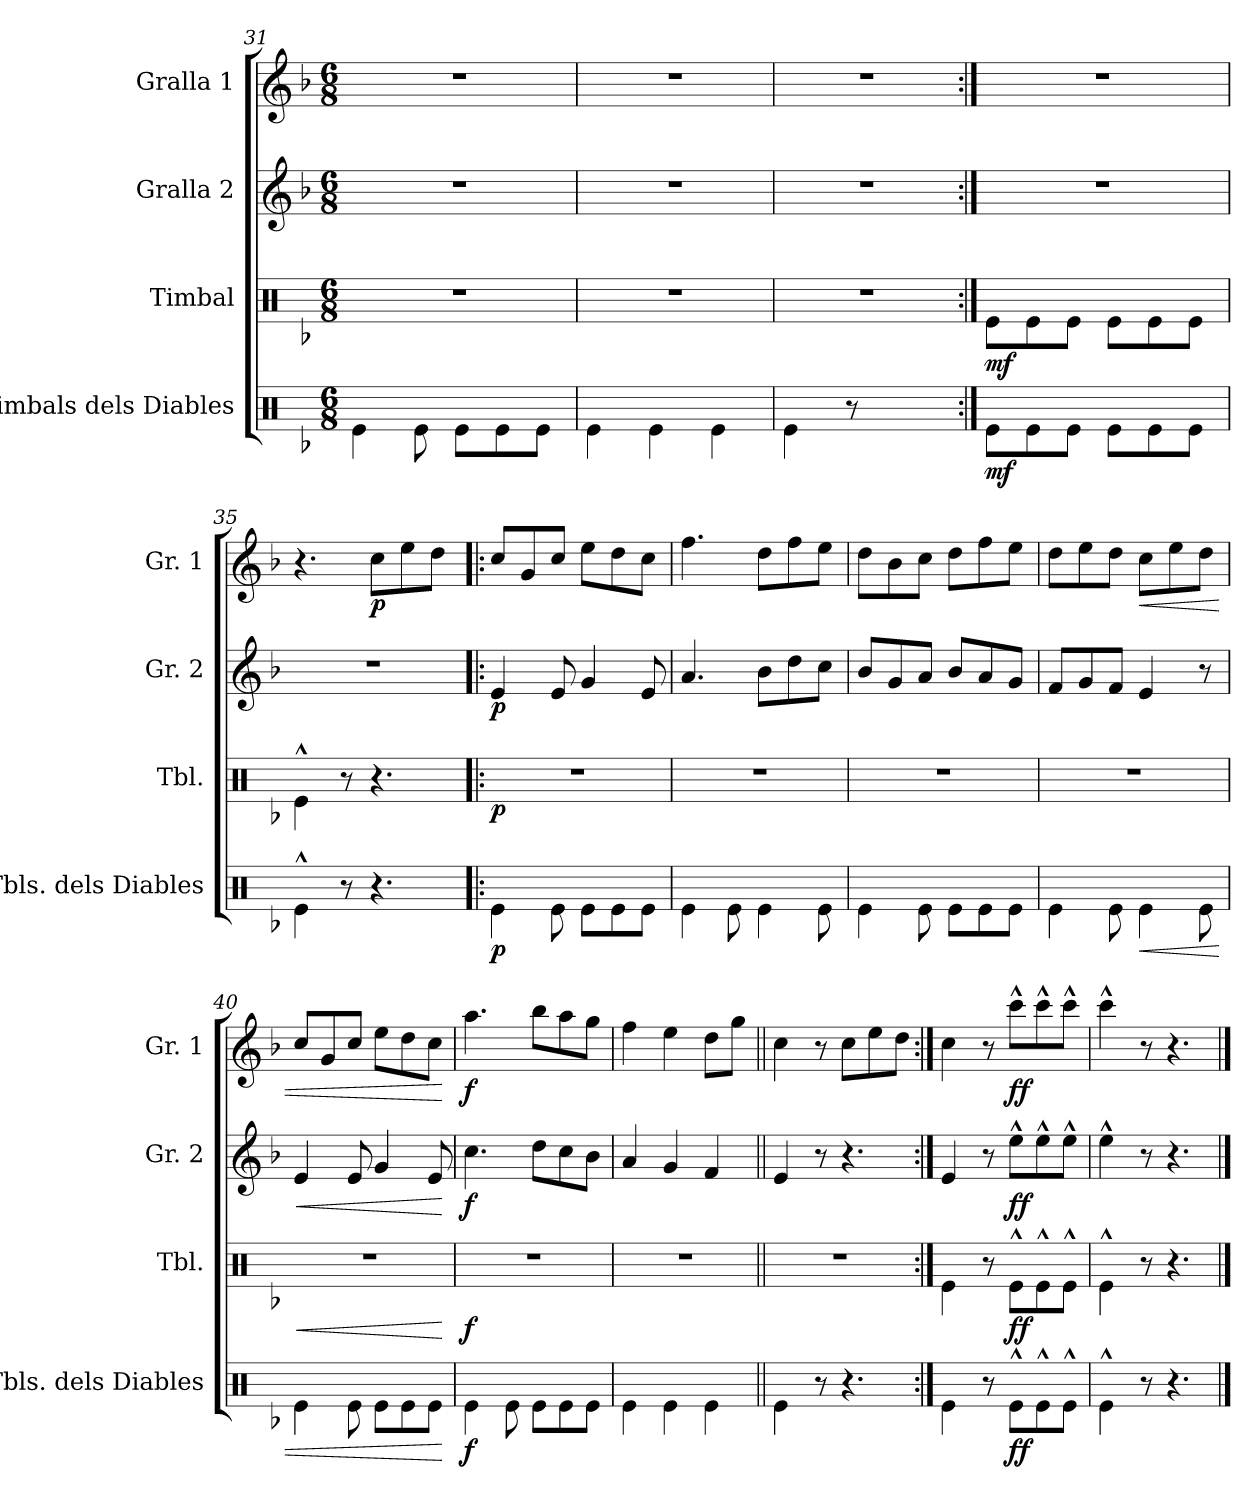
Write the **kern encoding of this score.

**kern	**dynam	**kern	**dynam	**kern	**dynam	**kern	**dynam
*part4	*part4	*part3	*part3	*part2	*part2	*part1	*part1
*staff4	*staff4	*staff3	*staff3	*staff2	*staff2	*staff1	*staff1
*I"Timbals dels Diables	*	*I"Timbal	*	*I"Gralla 2	*	*I"Gralla 1	*
*I'Tbls. dels Diables	*	*I'Tbl.	*	*I'Gr. 2	*	*I'Gr. 1	*
!!LO:LB:g=z
*clefX	*	*clefX	*	*clefG2	*	*clefG2	*
*k[b-]	*	*k[b-]	*	*k[b-]	*	*k[b-]	*
*F:	*	*F:	*	*F:	*	*F:	*
*M6/8	*	*M6/8	*	*M6/8	*	*M6/8	*
=31	=31	=31	=31	=31	=31	=31	=31
4Re\	.	2.r	.	2.r	.	2.r	.
8Re\	.	.	.	.	.	.	.
8Re\L	.	.	.	.	.	.	.
8Re\	.	.	.	.	.	.	.
8Re\J	.	.	.	.	.	.	.
=32	=32	=32	=32	=32	=32	=32	=32
4Re\	.	2.r	.	2.r	.	2.r	.
4Re\	.	.	.	.	.	.	.
4Re\	.	.	.	.	.	.	.
=33	=33	=33	=33	=33	=33	=33	=33
4Re\	.	2.r	.	2.r	.	2.r	.
8r	.	.	.	.	.	.	.
4.ryy	.	.	.	.	.	.	.
=34:|!	=34:|!	=34:|!	=34:|!	=34:|!	=34:|!	=34:|!	=34:|!
!	!LO:DY:b	!	!LO:DY:b	!	!	!	!
8Re\L	mf	8Re\L	mf	2.r	.	2.r	.
8Re\	.	8Re\	.	.	.	.	.
8Re\J	.	8Re\J	.	.	.	.	.
8Re\L	.	8Re\L	.	.	.	.	.
8Re\	.	8Re\	.	.	.	.	.
8Re\J	.	8Re\J	.	.	.	.	.
=35	=35	=35	=35	=35	=35	=35	=35
4Re^^>\	.	4Re^^>\	.	2.r	.	4.r	.
8r	.	8r	.	.	.	.	.
!	!	!	!	!	!	!	!LO:DY:b
4.r	.	4.r	.	.	.	8cc\L	p
.	.	.	.	.	.	8ee\	.
.	.	.	.	.	.	8dd\J	.
=36!|:	=36!|:	=36!|:	=36!|:	=36!|:	=36!|:	=36!|:	=36!|:
!	!LO:DY:b	!	!LO:DY:b	!	!LO:DY:b	!	!
4Re\	p	2.r	p	4e/	p	8cc/L	.
.	.	.	.	.	.	8g/	.
8Re\	.	.	.	8e/	.	8cc/J	.
8Re\L	.	.	.	4g/	.	8ee\L	.
8Re\	.	.	.	.	.	8dd\	.
8Re\J	.	.	.	8e/	.	8cc\J	.
=37	=37	=37	=37	=37	=37	=37	=37
4Re\	.	2.r	.	4.a/	.	4.ff\	.
8Re\	.	.	.	.	.	.	.
4Re\	.	.	.	8b-\L	.	8dd\L	.
.	.	.	.	8dd\	.	8ff\	.
8Re\	.	.	.	8cc\J	.	8ee\J	.
=38	=38	=38	=38	=38	=38	=38	=38
4Re\	.	2.r	.	8b-/L	.	8dd\L	.
.	.	.	.	8g/	.	8b-\	.
8Re\	.	.	.	8a/J	.	8cc\J	.
8Re\L	.	.	.	8b-/L	.	8dd\L	.
8Re\	.	.	.	8a/	.	8ff\	.
8Re\J	.	.	.	8g/J	.	8ee\J	.
!!LO:LB:g=z
=39	=39	=39	=39	=39	=39	=39	=39
4Re\	.	2.r	.	8f/L	.	8dd\L	.
.	.	.	.	8g/	.	8ee\	.
8Re\	.	.	.	8f/J	.	8dd\J	.
!	!LO:HP:b	!	!	!	!	!	!LO:HP:b
4Re\	<	.	.	4e/	.	8cc\L	<
.	.	.	.	.	.	8ee\	.
8Re\	.	.	.	8r	.	8dd\J	.
=40	=40	=40	=40	=40	=40	=40	=40
!	!	!	!LO:HP:b	!	!LO:HP:b	!	!
4Re\	.	2.r	<	4e/	<	8cc/L	.
.	.	.	.	.	.	8g/	.
8Re\	.	.	.	8e/	.	8cc/J	.
8Re\L	.	.	.	4g/	.	8ee\L	.
8Re\	.	.	.	.	.	8dd\	.
8Re\J	.	.	.	8e/	.	8cc\J	.
.	[	.	[	.	[	.	[
=41	=41	=41	=41	=41	=41	=41	=41
!	!LO:DY:b	!	!LO:DY:b	!	!LO:DY:b	!	!LO:DY:b
4Re\	f	2.r	f	4.cc\	f	4.aa\	f
8Re\	.	.	.	.	.	.	.
8Re\L	.	.	.	8dd\L	.	8bb-\L	.
8Re\	.	.	.	8cc\	.	8aa\	.
8Re\J	.	.	.	8b-\J	.	8gg\J	.
=42	=42	=42	=42	=42	=42	=42	=42
4Re\	.	2.r	.	4a/	.	4ff\	.
4Re\	.	.	.	4g/	.	4ee\	.
4Re\	.	.	.	4f/	.	8dd\L	.
.	.	.	.	.	.	8gg\J	.
=43||	=43||	=43||	=43||	=43||	=43||	=43||	=43||
4Re\	.	2.r	.	4e/	.	4cc\	.
8r	.	.	.	8r	.	8r	.
4.r	.	.	.	4.r	.	8cc\L	.
.	.	.	.	.	.	8ee\	.
.	.	.	.	.	.	8dd\J	.
=44:|!	=44:|!	=44:|!	=44:|!	=44:|!	=44:|!	=44:|!	=44:|!
4Re\	.	4Re\	.	4e/	.	4cc\	.
8r	.	8r	.	8r	.	8r	.
!	!LO:DY:b	!	!LO:DY:b	!	!LO:DY:b	!	!LO:DY:b
8Re^^>\L	ff	8Re^^>\L	ff	8ee^^>\L	ff	8ccc^^>\L	ff
8Re^^>\	.	8Re^^>\	.	8ee^^>\	.	8ccc^^>\	.
8Re^^>\J	.	8Re^^>\J	.	8ee^^>\J	.	8ccc^^>\J	.
=45	=45	=45	=45	=45	=45	=45	=45
4Re^^>\	.	4Re^^>\	.	4ee^^>\	.	4ccc^^>\	.
8r	.	8r	.	8r	.	8r	.
4.r	.	4.r	.	4.r	.	4.r	.
==	==	==	==	==	==	==	==
*-	*-	*-	*-	*-	*-	*-	*-
